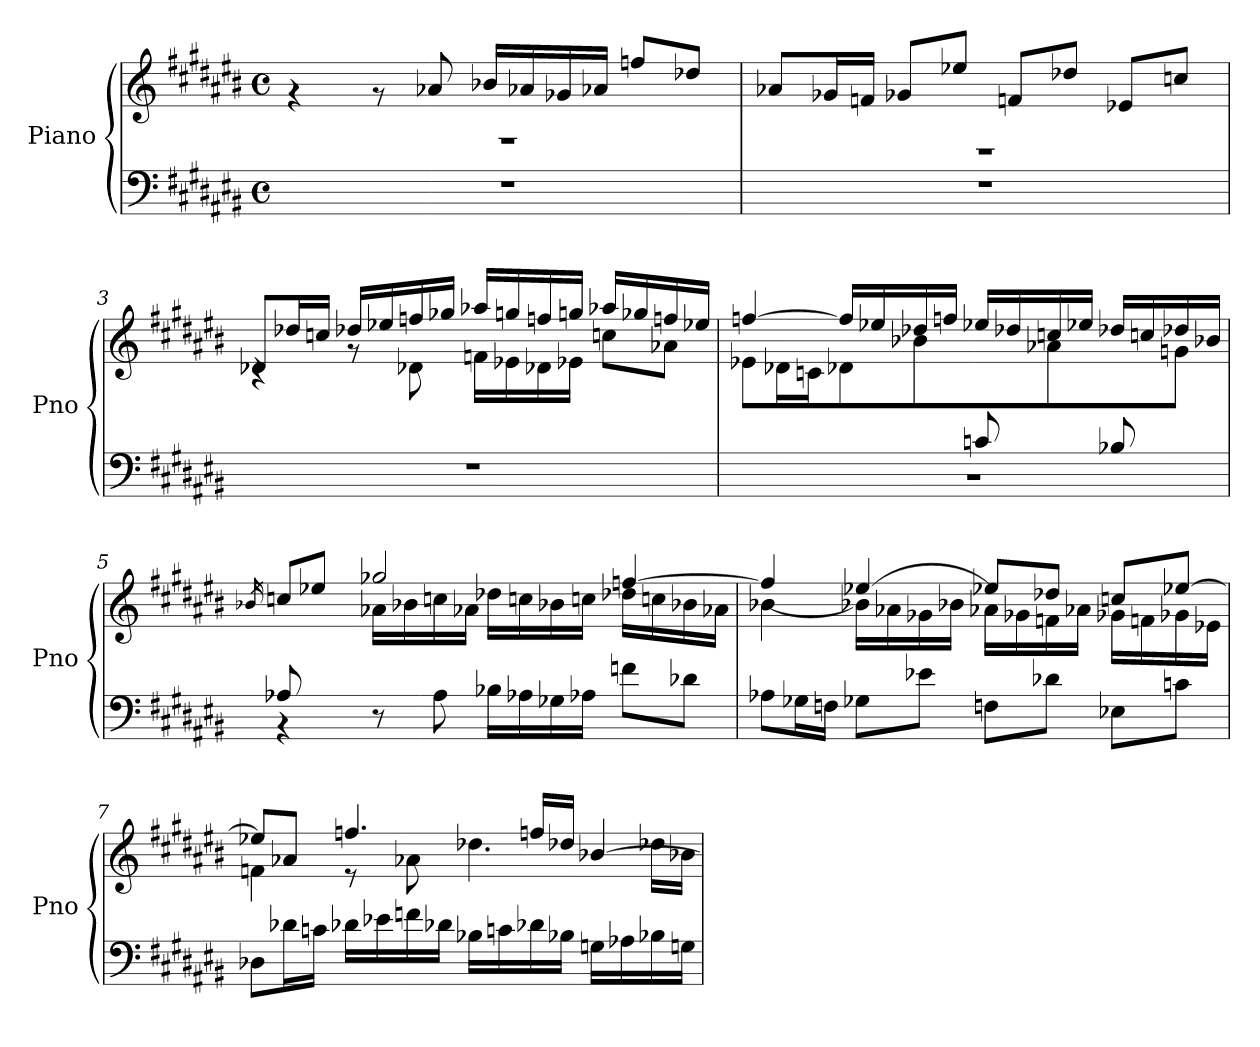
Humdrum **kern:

**kern	**kern
*part1	*part1
*staff2	*staff1
*I"Piano	*
*I'Pno	*
*clefF4	*clefG2
*k[f#c#g#d#a#e#b#]	*k[f#c#g#d#a#e#b#]
*M4/4	*M4/4
*met(c)	*met(c)
=1	=1
*	*^
1r	1rF	4rg
.	.	8rg
.	.	8a-Xi/
.	.	16b-Xi/LL
.	.	16a-Xi/
.	.	16g-Xi/
.	.	16a-Xi/JJ
.	.	8ffni/L
.	.	8dd-Xi/J
=2	=2	=2
1r	1rD	8a-Xi/L
.	.	16g-Xi/L
.	.	16fni/JJ
.	.	8g-Xi/L
.	.	8ee-Xi/J
.	.	8fni/L
.	.	8dd-Xi/J
.	.	8e-Xi/L
.	.	8ccni/J
=3	=3	=3
1r	8d-Xi/L	4rc
.	16dd-Xi/L	.
.	16ccni/JJ	.
.	16dd-Xi/LL	8rg
.	16ee-Xi/	.
.	16ffni/	8d-Xi\
.	16gg-Xi/JJ	.
.	16aa-Xi/LL	16fni\LL
.	16ggni/	16e-Xi\
.	16ffni/	16d-Xi\
.	16ggni/JJ	16e-Xi\JJ
.	16aa-Xi/LL	8ccni\L
.	16gg-Xi/	.
.	16ffni/	8a-Xi\J
.	16ee-Xi/JJ	.
!!LO:LB:g=z	!!
=4	=4	=4
*^	*	*
2ryy	1r	[4ffni/	8e-Xi\L
.	.	.	16d-Xi\L
.	.	.	16cni\JJ
.	.	16ffni/LL]	8d-Xi\L
.	.	16ee-Xi/	.
.	.	16dd-Xi/	8b-Xi\J
.	.	16ffni/JJ	.
8cni/L	.	16ee-Xi/LL	8ryy
.	.	16dd-Xi/	.
8ryy	.	16ccni/	8a-Xi\J
.	.	16ee-Xi/JJ	.
8B-Xi/L	.	16dd-Xi/LL	8ryy
.	.	16ccni/	.
8ryy	.	16dd-Xi/	8gni\J
.	.	16b-Xi/JJ	.
=5	=5	=5	=5
.	.	16qb-Xi/	.
8A-Xi/L	4rBB	8ccni/L	8ryy
2..ryy	.	8ee-Xi/J	16a-Xi\L
.	.	.	16gni\JJ
.	8r	2gg-Xi/	16a-Xi\LL
.	.	.	16b-Xi\
.	8A-i\	.	16ccni\
.	.	.	16a-Xi\JJ
.	16B-Xi\LL	.	16dd-Xi\LL
.	16A-Xi\	.	16ccni\
.	16G-Xi\	.	16b-Xi\
.	16A-Xi\JJ	.	16ccni\JJ
.	8fni\L	[4ffni/	16dd-Xi\LL
.	.	.	16ccni\
.	8d-Xi\J	.	16b-Xi\
.	.	.	16a-Xi\JJ
*v	*v	*	*
=6	=6	=6
8A-Xi\L	4ffni/]	[4b-Xi\
16G-Xi\L	.	.
16Fni\JJ	.	.
8G-Xi\L	[4ee-Xi/	16b-Xi\LL]
.	.	16a-Xi\
8e-Xi\J	.	16g-Xi\
.	.	16b-Xi\JJ
8Fni\L	8ee-Xi/L]	16a-Xi\LL
.	.	16g-Xi\
8d-Xi\J	8dd-Xi/J	16fni\
.	.	16a-Xi\JJ
8E-Xi\L	8ccni/L	16g-Xi\LL
.	.	16fni\
8cni\J	[8ee-Xi/J	16g-Xi\
.	.	16e-Xi\JJ
!!LO:LB:g=z	!!
=7	=7	=7
8D-Xi\L	8ee-Xi/L]	4fni\
16d-Xi\L	8a-Xi/J	.
16cni\JJ	.	.
16d-Xi\LL	4.ffni/	8r
16e-Xi\	.	.
16fni\	.	8a-Xi\
16d-Xi\JJ	.	.
16B-Xi\LL	.	4.dd-Xi\
16cni\	.	.
16d-Xi\	16ffni/LL	.
16B-Xi\JJ	16dd-Xi/JJ	.
16Gni\LL	[4b-Xi/	.
16A-Xi\	.	.
16B-Xi\	.	16dd-Xi\LL
16Gni\JJ	.	16b-Xi\JJ
*	*v	*v
=	=
*-	*-
